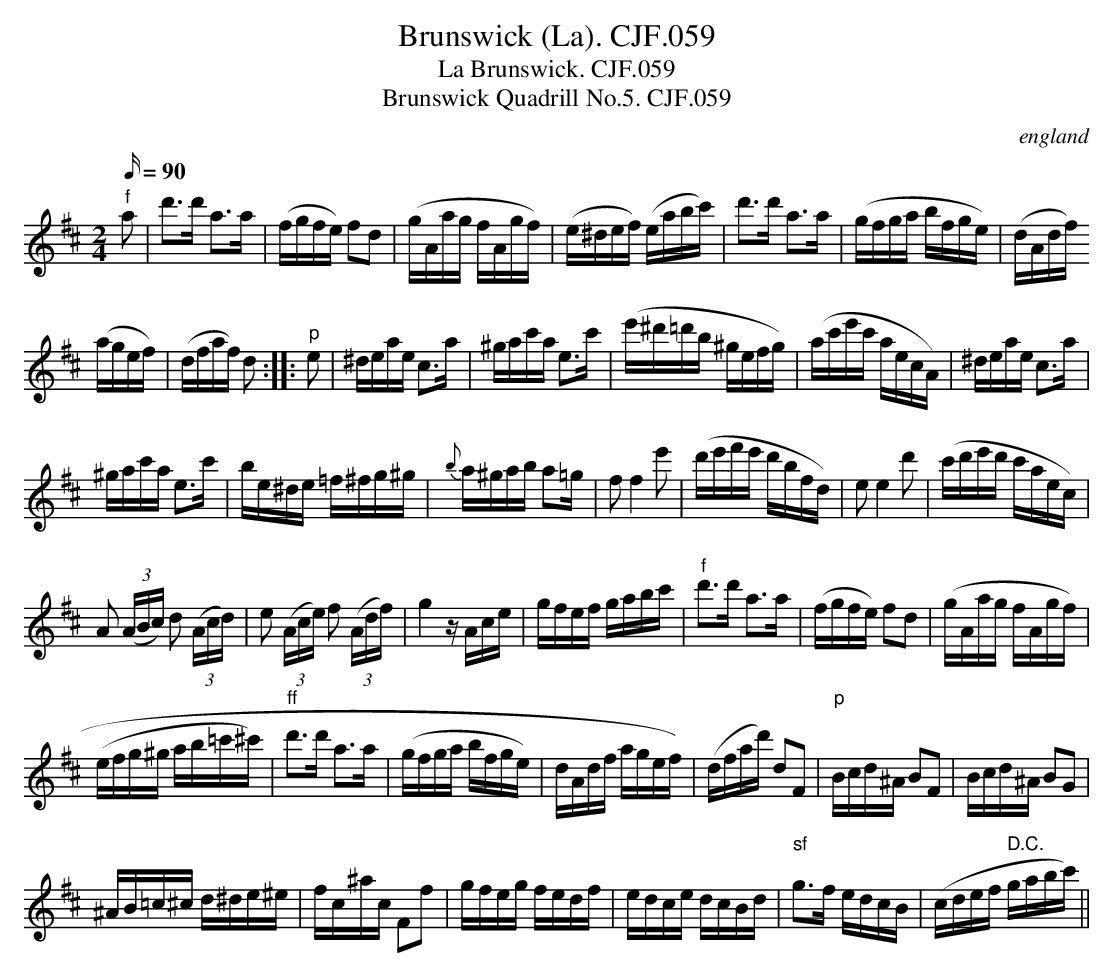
X:1
T:Brunswick (La). CJF.059
T:La Brunswick. CJF.059
T:Brunswick Quadrill No.5. CJF.059
O:england
M:2/4
L:1/16
Q:90
K:D
"f"a2|d'3d' a3a|(fgfe) f2d2|(gAag fAgf)|\
(e^def) (eabc')|d'3d' a3a|(gfga bfge)|(dAdf)
(agef)|(dfaf) d2h:|:"p"e2|^deae c3a|^gac'a e3c'|\
(e'^d'=d'b ^gefg)|(ac'e'c' aecA)|^deae c3a|
^gac'a e3c'|be^de =f^fg^g|{b}a^gab a2=g|\
f2 ""f4 e'2|(d'e'f'e' d'bfd)|e2 ""e4 d'2|(c'd'e'd' c'aec)|
A2 ((3ABc) d2 ((3Acd)|e2 ((3Ace) f2 ((3Adf)|\
g4zAce|gfef gabc'|"f"d'3d' a3a|(fgfe) f2d2|(gAag fAgf)|
(efg^g ab=c'^c')|"ff"d'3d' a3a|(gfga bfge)|\
dAdf agef)|(dfad') d2F2|"p"Bcd^A B2F2|Bcd^A B2G2|
^AB=c^c d^de^e|fc^ac F2f2|gfeg fedf|\
edce dcBd|"sf"g3f edcB|(cdef" D.C." gabc')||
